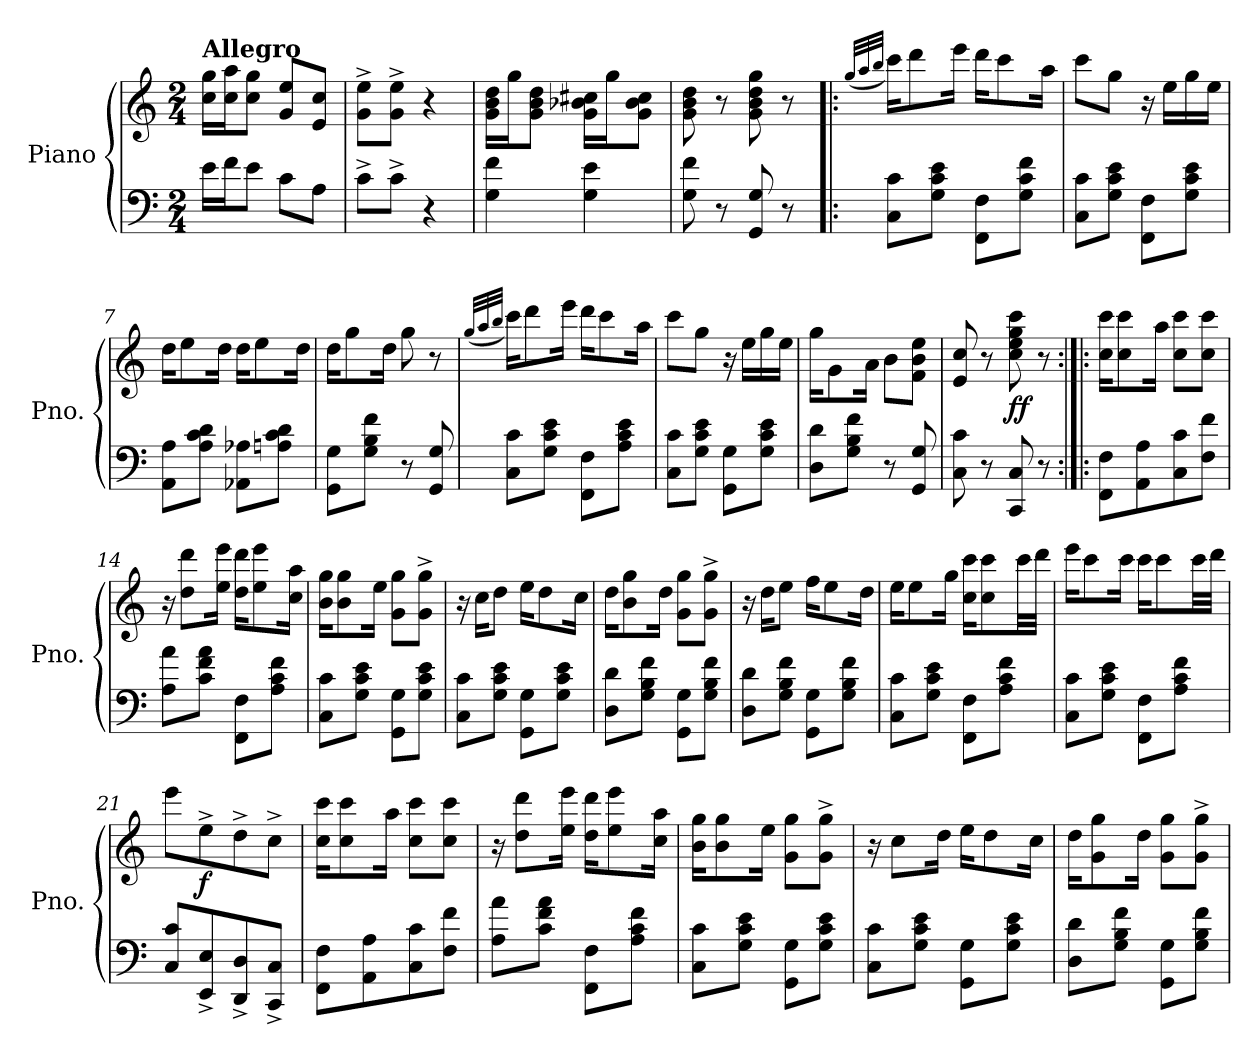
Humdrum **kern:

**kern	**kern	**dynam
*part1	*part1	*part1
*staff2	*staff1	*staff1/2
*I"Piano	*	*
*I'Pno.	*	*
*clefF4	*clefG2	*
*k[]	*k[]	*
*M2/4	*M2/4	*
=1	=1	=1
!	!LO:TX:a:B:t=Allegro	!
16e\LL	16cc\ 16gg\LL	.
16f\J	16cc\ 16aa\J	.
8e\J	8cc\ 8gg\J	.
8c\L	8g/ 8ee/L	.
8A\J	8e/ 8cc/J	.
=2	=2	=2
8c^\L	8g\^ 8ee\^L	.
8c^\J	8g\^ 8ee\^J	.
4r	4r	.
=3	=3	=3
4G\ 4f\	16g\ 16b\ 16dd\LL	.
.	16gg\J	.
.	8g\ 8b\ 8dd\J	.
4G\ 4e\	16g\ 16b-X\ 16cc#X\LL	.
.	16gg\J	.
.	8g\ 8b-\ 8cc#\J	.
=4	=4	=4
8G\ 8f\	8g\ 8b\ 8dd\	.
8r	8r	.
8GG/ 8G/	8g\ 8b\ 8dd\ 8gg\	.
8r	8r	.
=5!|:	=5!|:	=5!|:
.	(<32qgg/LLL	.
.	32qaa/	.
.	32qbb/JJJ	.
8C\ 8c\L	16ccc\KL)	.
.	8ddd\	.
8G\ 8c\ 8e\J	.	.
.	16eee\Jk	.
8FF\ 8F\L	16ddd\KL	.
.	8ccc\	.
8G\ 8c\ 8f\J	.	.
.	16aa\Jk	.
!!LO:LB:g=z
=6	=6	=6
8C\ 8c\L	8ccc\L	.
8G\ 8c\ 8e\J	8gg\J	.
8FF\ 8F\L	16r	.
.	16ee\LL	.
8G\ 8c\ 8e\J	16gg\	.
.	16ee\JJ	.
=7	=7	=7
8AA\ 8A\L	16dd\KL	.
.	8ee\	.
8A\ 8c\ 8d\J	.	.
.	16dd\Jk	.
8AA-X\ 8A-X\L	16dd\KL	.
.	8ee\	.
8An\ 8c\ 8d\J	.	.
.	16dd\Jk	.
=8	=8	=8
8GG\ 8G\L	16dd\KL	.
.	8gg\	.
8G\ 8B\ 8f\J	.	.
.	16dd\Jk	.
8r	8gg\	.
8GG/ 8G/	8r	.
=9	=9	=9
.	(<32qgg/LLL	.
.	32qaa/	.
.	32qbb/JJJ	.
8C\ 8c\L	16ccc\KL)	.
.	8ddd\	.
8G\ 8c\ 8e\J	.	.
.	16eee\Jk	.
8FF\ 8F\L	16ddd\KL	.
.	8ccc\	.
8A\ 8c\ 8e\J	.	.
.	16aa\Jk	.
=10	=10	=10
8C\ 8c\L	8ccc\L	.
8G\ 8c\ 8e\J	8gg\J	.
8GG\ 8G\L	16r	.
.	16ee\LL	.
8G\ 8c\ 8e\J	16gg\	.
.	16ee\JJ	.
!!LO:LB:g=z
=11	=11	=11
8D\ 8d\L	16gg\KL	.
.	8g\	.
8G\ 8B\ 8f\J	.	.
.	16a\Jk	.
8r	8b\L	.
8GG/ 8G/	8f\ 8b\ 8ee\J	.
=12	=12	=12
8C\ 8c\	8e/ 8cc/	.
8r	8r	.
!	!	!LO:DY:b
8CC/ 8C/	8cc\ 8ee\ 8gg\ 8ccc\	ff
8r	8r	.
=13:|!|:	=13:|!|:	=13:|!|:
8FF\ 8F\L	16cc\ 16ccc\KL	.
.	8cc\ 8ccc\	.
8AA\ 8A\	.	.
.	16aa\Jk	.
8C\ 8c\	8cc\ 8ccc\L	.
8F\ 8f\J	8cc\ 8ccc\J	.
=14	=14	=14
8A\ 8a\L	16r	.
.	8dd\ 8ddd\L	.
8c\ 8f\ 8a\J	.	.
.	16ee\ 16eee\Jk	.
8FF\ 8F\L	16dd\ 16ddd\KL	.
.	8ee\ 8eee\	.
8A\ 8c\ 8f\J	.	.
.	16cc\ 16aa\Jk	.
=15	=15	=15
8C\ 8c\L	16b\ 16gg\KL	.
.	8b\ 8gg\	.
8G\ 8c\ 8e\J	.	.
.	16ee\Jk	.
8GG\ 8G\L	8g\ 8gg\L	.
8G\ 8c\ 8e\J	8g\^ 8gg\^J	.
!!LO:LB:g=z
=16	=16	=16
8C\ 8c\L	16r	.
.	16cc\KL	.
8G\ 8c\ 8e\J	8dd\J	.
8GG\ 8G\L	16ee\KL	.
.	8dd\	.
8G\ 8c\ 8e\J	.	.
.	16cc\Jk	.
=17	=17	=17
8D\ 8d\L	16dd\KL	.
.	8b\ 8gg\	.
8G\ 8B\ 8f\J	.	.
.	16dd\Jk	.
8GG\ 8G\L	8g\ 8gg\L	.
8G\ 8B\ 8f\J	8g\^ 8gg\^J	.
=18	=18	=18
8D\ 8d\L	16r	.
.	16dd\KL	.
8G\ 8B\ 8f\J	8ee\J	.
8GG\ 8G\L	16ff\KL	.
.	8ee\	.
8G\ 8B\ 8f\J	.	.
.	16dd\Jk	.
=19	=19	=19
8C\ 8c\L	16ee\KL	.
.	8ee\	.
8G\ 8c\ 8e\J	.	.
.	16gg\Jk	.
8FF\ 8F\L	16cc\ 16ccc\KL	.
.	8cc\ 8ccc\	.
8A\ 8c\ 8f\J	.	.
.	32ccc\LL	.
.	32ddd\JJJ	.
=20	=20	=20
8C\ 8c\L	16eee\KL	.
.	8ccc\	.
8G\ 8c\ 8e\J	.	.
.	16ccc\Jk	.
8FF\ 8F\L	16ccc\KL	.
.	8ccc\	.
8A\ 8c\ 8f\J	.	.
.	32ccc\LL	.
.	32ddd\JJJ	.
!!LO:LB:g=z
=21	=21	=21
8C/ 8c/L	8eee\L	.
!	!	!LO:DY:b
8EE/^ 8E/^	8ee^\	f
8DD/^ 8D/^	8dd^\	.
8CC/^ 8C/^J	8cc^\J	.
=22	=22	=22
8FF\ 8F\L	16cc\ 16ccc\KL	.
.	8cc\ 8ccc\	.
8AA\ 8A\	.	.
.	16aa\Jk	.
8C\ 8c\	8cc\ 8ccc\L	.
8F\ 8f\J	8cc\ 8ccc\J	.
=23	=23	=23
8A\ 8a\L	16r	.
.	8dd\ 8ddd\L	.
8c\ 8f\ 8a\J	.	.
.	16ee\ 16eee\Jk	.
8FF\ 8F\L	16dd\ 16ddd\KL	.
.	8ee\ 8eee\	.
8A\ 8c\ 8f\J	.	.
.	16cc\ 16aa\Jk	.
=24	=24	=24
8C\ 8c\L	16b\ 16gg\KL	.
.	8b\ 8gg\	.
8G\ 8c\ 8e\J	.	.
.	16ee\Jk	.
8GG\ 8G\L	8g\ 8gg\L	.
8G\ 8c\ 8e\J	8g\^ 8gg\^J	.
=25	=25	=25
8C\ 8c\L	16r	.
.	8cc\L	.
8G\ 8c\ 8e\J	.	.
.	16dd\Jk	.
8GG\ 8G\L	16ee\KL	.
.	8dd\	.
8G\ 8c\ 8e\J	.	.
.	16cc\Jk	.
!!LO:PB:g=z
=26	=26	=26
8D\ 8d\L	16dd\KL	.
.	8g\ 8gg\	.
8G\ 8B\ 8f\J	.	.
.	16dd\Jk	.
8GG\ 8G\L	8g\ 8gg\L	.
8G\ 8B\ 8f\J	8g\^ 8gg\^J	.
=	=	=
*-	*-	*-
